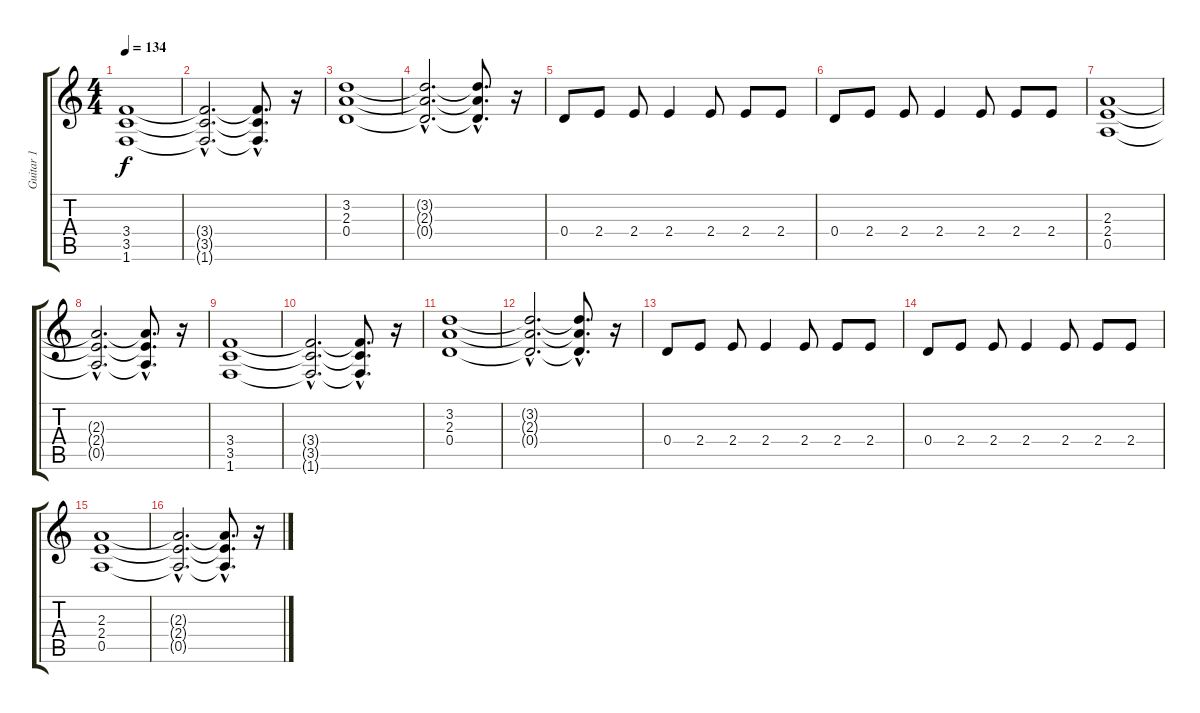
\track ("Guitar 1" "Guitar 1") {instrument distortionguitar}
\staff {score tabs}
\tuning (E4 B3 G3 D3 A2 E2) {hide}
\ts (4 4)
\tempo 134
\clef g2
\ks c
(3.4 3.5 1.6).1{dy f} |
(3.4{hac t} 3.5{hac t} 1.6{hac t}).2{d} (3.4{hac t} 3.5{hac t} 1.6{hac t}).8{d} r.16 |
(3.2 2.3 0.4).1 |
(3.2{hac t} 2.3{hac t} 0.4{hac t}).2{d} (3.2{hac t} 2.3{hac t} 0.4{hac t}).8{d} r.16 |
0.4.8 2.4.8 2.4.8 2.4.4 2.4.8 2.4.8 2.4.8 |
0.4.8 2.4.8 2.4.8 2.4.4 2.4.8 2.4.8 2.4.8 |
(2.3 2.4 0.5).1 |
(2.3{hac t} 2.4{hac t} 0.5{hac t}).2{d} (2.3{hac t} 2.4{hac t} 0.5{hac t}).8{d} r.16 |
(3.4 3.5 1.6).1 |
(3.4{hac t} 3.5{hac t} 1.6{hac t}).2{d} (3.4{hac t} 3.5{hac t} 1.6{hac t}).8{d} r.16 |
(3.2 2.3 0.4).1 |
(3.2{hac t} 2.3{hac t} 0.4{hac t}).2{d} (3.2{hac t} 2.3{hac t} 0.4{hac t}).8{d} r.16 |
0.4.8 2.4.8 2.4.8 2.4.4 2.4.8 2.4.8 2.4.8 |
0.4.8 2.4.8 2.4.8 2.4.4 2.4.8 2.4.8 2.4.8 |
(2.3 2.4 0.5).1 |
(2.3{hac t} 2.4{hac t} 0.5{hac t}).2{d} (2.3{hac t} 2.4{hac t} 0.5{hac t}).8{d} r.16
